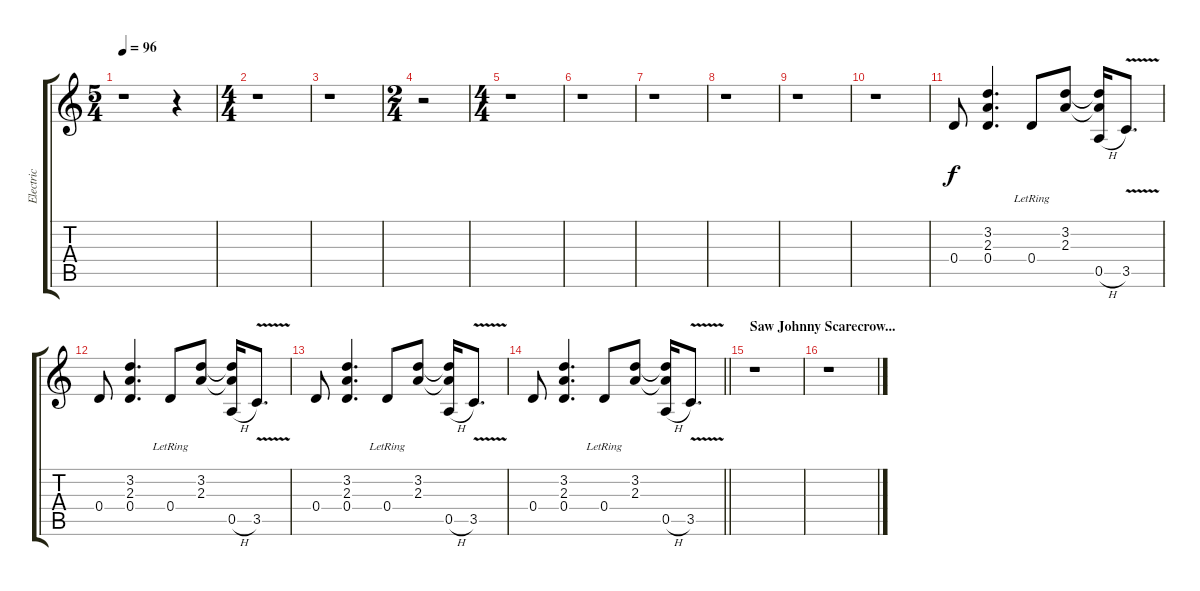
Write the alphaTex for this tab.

\track ("Electric" "Electric") {instrument distortionguitar}
\staff {score tabs}
\tuning (E4 B3 G3 D3 A2 E2) {hide}
\ts (5 4)
\tempo 96
\clef g2
\ks c
r.1{dy f} r.4 |
\ts (4 4)
r.1 |
r.1 |
\ts (2 4)
r.2 |
\ts (4 4)
r.1 |
r.1 |
r.1 |
r.1 |
r.1 |
r.1 |
0.4.8 (3.2 2.3 0.4).4{d} 0.4{lr}.8 (3.2 2.3).8 (3.2{t} 2.3{t} 0.5{h}).16 3.5{v}.8{d} |
0.4.8 (3.2 2.3 0.4).4{d} 0.4{lr}.8 (3.2 2.3).8 (3.2{t} 2.3{t} 0.5{h}).16 3.5{v}.8{d} |
0.4.8 (3.2 2.3 0.4).4{d} 0.4{lr}.8 (3.2 2.3).8 (3.2{t} 2.3{t} 0.5{h}).16 3.5{v}.8{d} |
\barLineRight lightlight
0.4.8 (3.2 2.3 0.4).4{d} 0.4{lr}.8 (3.2 2.3).8 (3.2{t} 2.3{t} 0.5{h}).16 3.5{v}.8{d} |
\section ("" "Saw Johnny Scarecrow...")
r.1 |
r.1
